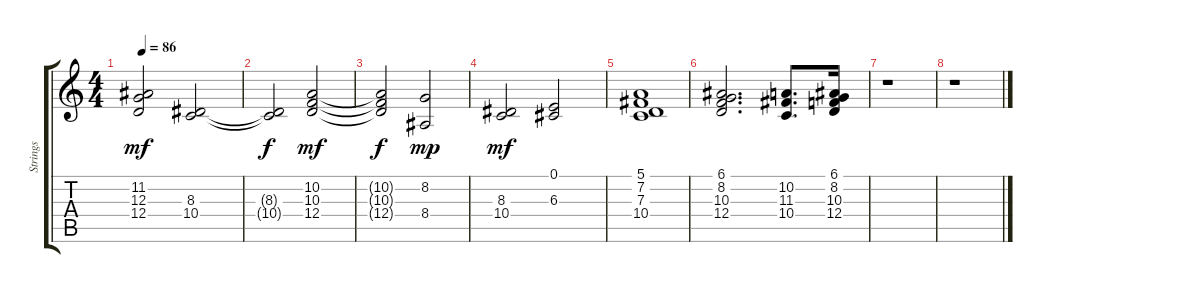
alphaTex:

\track ("Strings" "Strings") {instrument stringensemble1}
\staff {score tabs}
\tuning (E4 B3 G3 D3 A2 E2) {hide}
\ts (4 4)
\tempo 86
\clef g2
\ks c
(11.2 12.3 12.4).2{dy mf} (8.3 10.4).2 |
(8.3{t} 10.4{t}).2{dy f} (10.2 10.3 12.4).2{dy mf} |
(10.2{t} 10.3{t} 12.4{t}).2{dy f} (8.2 8.4).2{dy mp} |
(8.3 10.4).2{dy mf} (0.1 6.3).2 |
(5.1 7.2 7.3 10.4).1 |
(6.1 8.2 10.3 12.4).2{d} (10.2 11.3 10.4).8{d} (6.1 8.2 10.3 12.4).16 |
r.1 |
r.1
